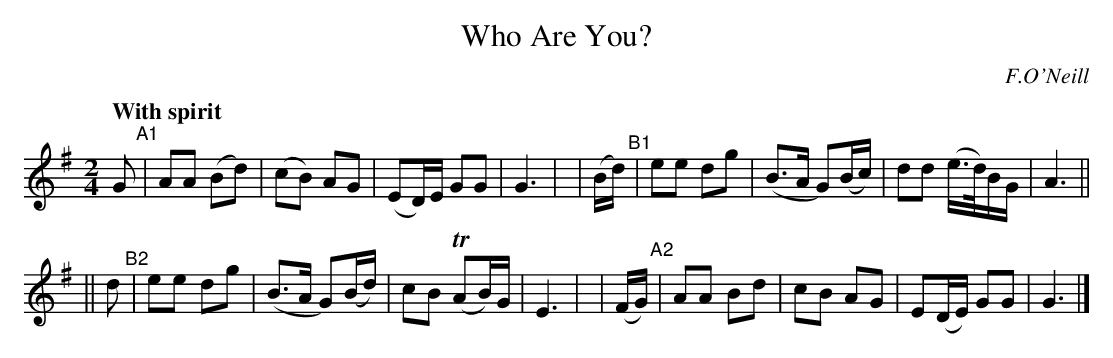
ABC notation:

X:1
T: Who Are You?
O: F.O'Neill
Q: "With spirit"
M: 2/4
L: 1/8
K: G
     G  "^A1"| AA (Bd) | (cB) AG      | (ED/)E/     GG | G3 |\
| (B/d/)"^B1"| ee  dg  | (B>A G)(B/c/)| dd (e/>d/)B/G/ | A3 ||
||   d  "^B2"| ee  dg  | (B>A G)(B/d/)| cB    (TAB/)G/ | E3 |\
| (F/G/)"^A2"| AA  Bd  | cB   AG      | E(D/E/)     GG | G3 |]
